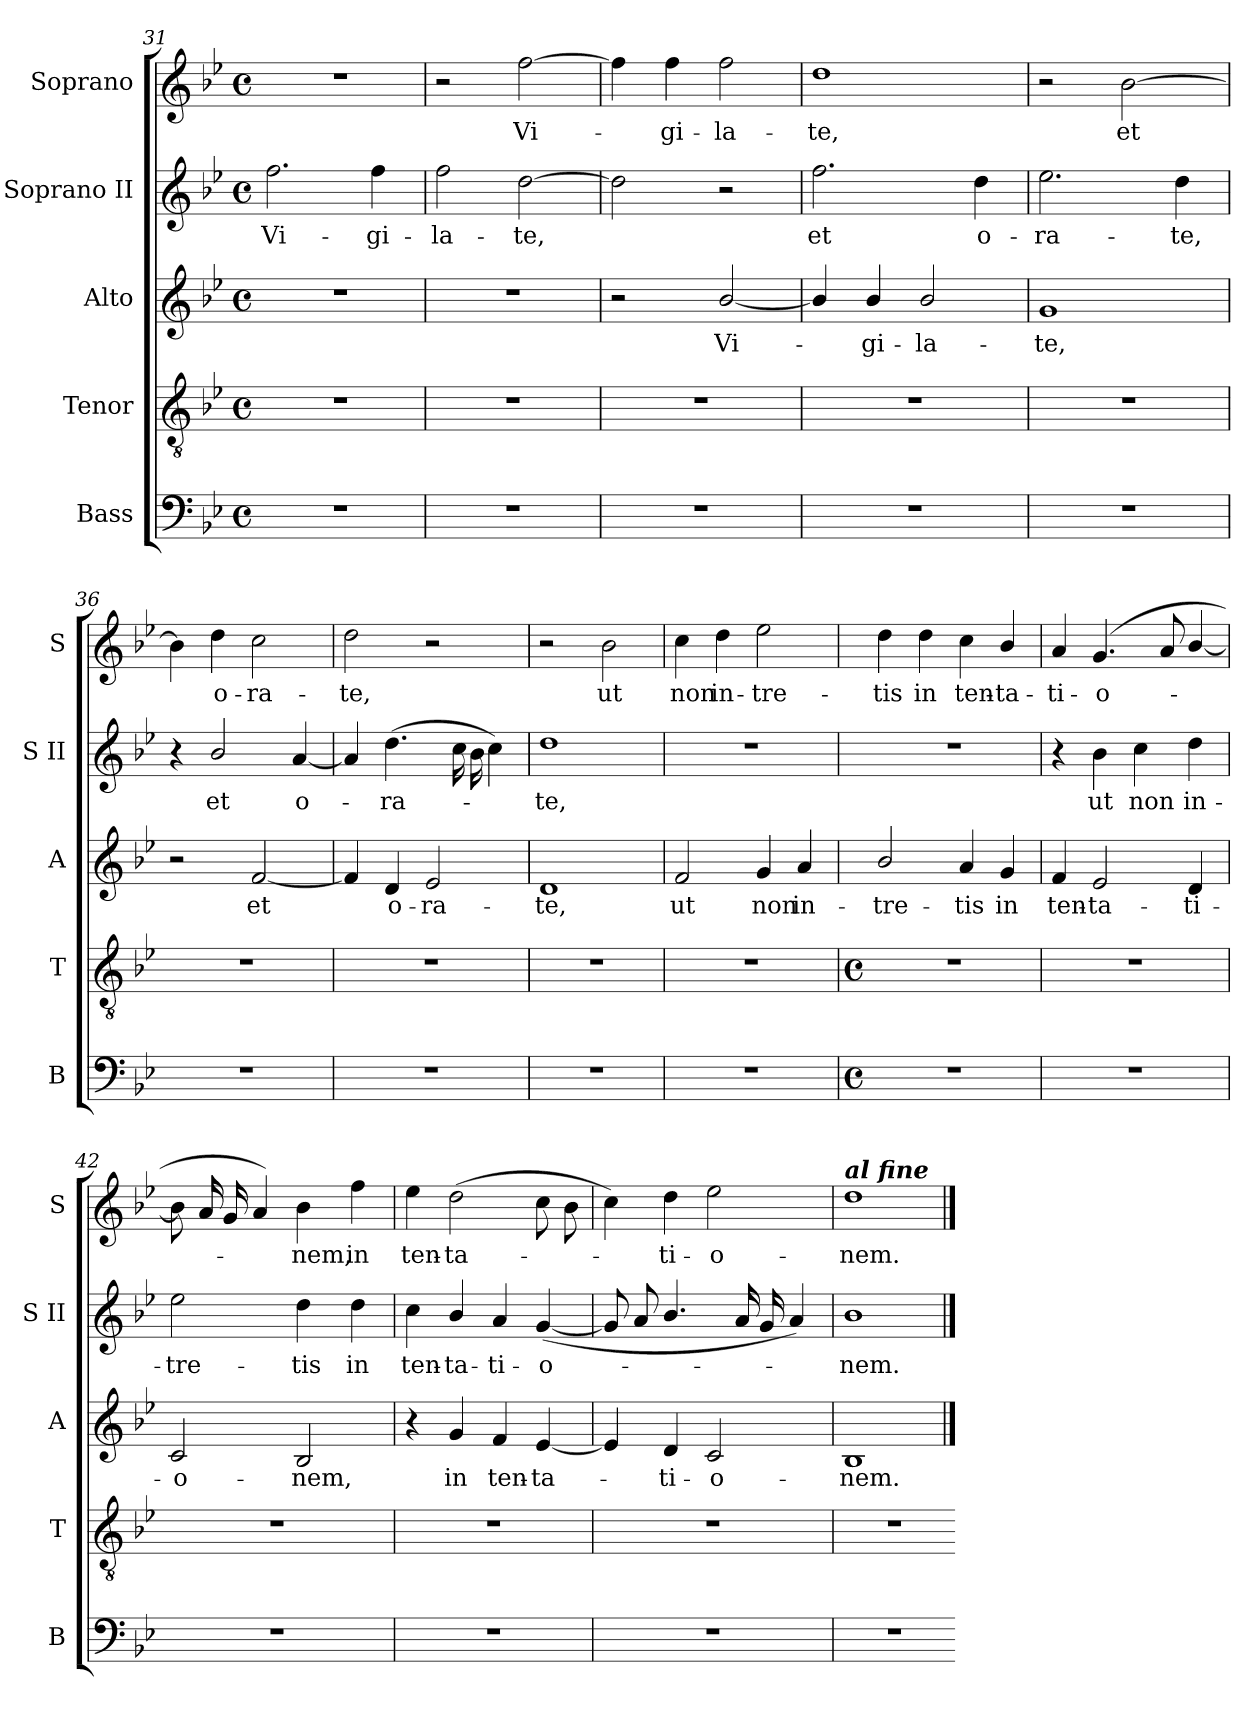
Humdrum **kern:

**kern	**kern	**kern	**text	**kern	**text	**kern	**text
*part5	*part4	*part3	*part3	*part2	*part2	*part1	*part1
*staff5	*staff4	*staff3	*staff3	*staff2	*staff2	*staff1	*staff1
*I"Bass	*I"Tenor	*I"Alto	*	*I"Soprano II	*	*I"Soprano	*
*I'B	*I'T	*I'A	*	*I'S II	*	*I'S	*
!!LO:LB:g=z
*clefF4	*clefGv2	*clefG2	*	*clefG2	*	*clefG2	*
*k[b-e-]	*k[b-e-]	*k[b-e-]	*	*k[b-e-]	*	*k[b-e-]	*
*B-:	*B-:	*B-:	*	*B-:	*	*B-:	*
*M4/4	*M4/4	*M4/4	*	*M4/4	*	*M4/4	*
*met(c)	*met(c)	*met(c)	*	*met(c)	*	*met(c)	*
=31	=31	=31	=31	=31	=31	=31	=31
!	!	!	!	!	!LO:LY:b	!	!
1r	1r	1r	.	2.ff	Vi-	1r	.
!	!	!	!	!	!LO:LY:b	!	!
.	.	.	.	4ff	-gi-	.	.
=32	=32	=32	=32	=32	=32	=32	=32
!	!	!	!	!	!LO:LY:b	!	!
1r	1r	1r	.	2ff	-la-	2r	.
!	!	!	!	!	!LO:LY:b	!	!LO:LY:b
.	.	.	.	[2dd	-te,	[2ff	Vi-
=33	=33	=33	=33	=33	=33	=33	=33
1r	1r	2r	.	2dd]	.	4ff]	.
!	!	!	!	!	!	!	!LO:LY:b
.	.	.	.	.	.	4ff	gi-
!	!	!	!LO:LY:b	!	!	!	!LO:LY:b
.	.	[2b-/	Vi-	2r	.	2ff	-la-
=34	=34	=34	=34	=34	=34	=34	=34
!	!	!	!	!	!LO:LY:b	!	!LO:LY:b
1r	1r	4b-/]	.	2.ff	et	1dd	-te,
!	!	!	!LO:LY:b	!	!	!	!
.	.	4b-/	-gi-	.	.	.	.
!	!	!	!LO:LY:b	!	!	!	!
.	.	2b-/	-la-	.	.	.	.
!	!	!	!	!	!LO:LY:b	!	!
.	.	.	.	4dd	o-	.	.
=35	=35	=35	=35	=35	=35	=35	=35
!	!	!	!LO:LY:b	!	!LO:LY:b	!	!
1r	1r	1g	-te,	2.ee-	-ra-	2r	.
!	!	!	!	!	!	!	!LO:LY:b
.	.	.	.	.	.	[2b-	et
!	!	!	!	!	!LO:LY:b	!	!
.	.	.	.	4dd	-te,	.	.
=36	=36	=36	=36	=36	=36	=36	=36
1r	1r	2r	.	4r	.	4b-]	.
!	!	!	!	!	!LO:LY:b	!	!LO:LY:b
.	.	.	.	2b-/	et	4dd	o-
!	!	!	!LO:LY:b	!	!	!	!LO:LY:b
.	.	[2f	et	.	.	2cc	-ra-
!	!	!	!	!	!LO:LY:b	!	!
.	.	.	.	[4a	o-	.	.
=37	=37	=37	=37	=37	=37	=37	=37
!	!	!	!	!	!	!	!LO:LY:b
1r	1r	4f]	.	4a]	.	2dd	-te,
!	!	!	!LO:LY:b	!	!LO:LY:b	!	!
.	.	4d	o-	(>4.dd	ra-	.	.
!	!	!	!LO:LY:b	!	!	!	!
.	.	2e-	-ra-	.	.	2r	.
.	.	.	.	16ccLL	.	.	.
.	.	.	.	16b-	.	.	.
.	.	.	.	4cc)	.	.	.
=38	=38	=38	=38	=38	=38	=38	=38
!	!	!	!LO:LY:b	!	!LO:LY:b	!	!
1r	1r	1d	-te,	1dd	te,	2r	.
!	!	!	!	!	!	!	!LO:LY:b
.	.	.	.	.	.	2b-	ut
=39	=39	=39	=39	=39	=39	=39	=39
!	!	!	!LO:LY:b	!	!	!	!LO:LY:b
1r	1r	2f	ut	1r	.	4cc	non
!	!	!	!	!	!	!	!LO:LY:b
.	.	.	.	.	.	4dd	in-
!	!	!	!LO:LY:b	!	!	!	!LO:LY:b
.	.	4g	non	.	.	2ee-	-tre-
!	!	!	!LO:LY:b	!	!	!	!
.	.	4a	in-	.	.	.	.
!!LO:LB:g=z
=40	=40	=40	=40	=40	=40	=40	=40
*M4/4	*M4/4	*	*	*	*	*	*
*met(c)	*met(c)	*	*	*	*	*	*
!	!	!	!LO:LY:b	!	!	!	!LO:LY:b
1r	1r	2b-/	-tre-	1r	.	4dd	-tis
!	!	!	!	!	!	!	!LO:LY:b
.	.	.	.	.	.	4dd	in
!	!	!	!LO:LY:b	!	!	!	!LO:LY:b
.	.	4a	-tis	.	.	4cc	ten-
!	!	!	!LO:LY:b	!	!	!	!LO:LY:b
.	.	4g	in	.	.	4b-/	-ta-
=41	=41	=41	=41	=41	=41	=41	=41
!	!	!	!LO:LY:b	!	!	!	!LO:LY:b
1r	1r	4f	ten-	4r	.	4a	-ti-
!	!	!	!LO:LY:b	!	!LO:LY:b	!	!LO:LY:b
.	.	2e-	-ta-	4b-	ut	(<4.g	-o-
!	!	!	!	!	!LO:LY:b	!	!
.	.	.	.	4cc	non	.	.
.	.	.	.	.	.	8aL	.
!	!	!	!LO:LY:b	!	!LO:LY:b	!	!
.	.	4d	-ti-	4dd	in-	[4b-/	.
=42	=42	=42	=42	=42	=42	=42	=42
!	!	!	!LO:LY:b	!	!LO:LY:b	!	!
1r	1r	2c	-o-	2ee-	-tre-	8b-]	.
.	.	.	.	.	.	16aL	.
.	.	.	.	.	.	16g	.
.	.	.	.	.	.	4a)	.
!	!	!	!LO:LY:b	!	!LO:LY:b	!	!LO:LY:b
.	.	2B-	-nem,	4dd	-tis	4b-	nem,
!	!	!	!	!	!LO:LY:b	!	!LO:LY:b
.	.	.	.	4dd	in	4ff	in
=43	=43	=43	=43	=43	=43	=43	=43
!	!	!	!	!	!LO:LY:b	!	!LO:LY:b
1r	1r	4r	.	4cc	ten-	4ee-	ten-
!	!	!	!LO:LY:b	!	!LO:LY:b	!	!LO:LY:b
.	.	4g	in	4b-/	-ta-	(>2dd	-ta-
!	!	!	!LO:LY:b	!	!LO:LY:b	!	!
.	.	4f	ten-	4a	-ti-	.	.
!	!	!	!LO:LY:b	!	!LO:LY:b	!	!
.	.	[4e-	-ta-	(<[4g	-o-	8cc	.
.	.	.	.	.	.	8b-	.
=44	=44	=44	=44	=44	=44	=44	=44
1r	1r	4e-]	.	8gL]	.	4cc)	.
.	.	.	.	8a	.	.	.
!	!	!	!LO:LY:b	!	!	!	!LO:LY:b
.	.	4d	ti-	4.b-/	.	4dd	ti-
!	!	!	!LO:LY:b	!	!	!	!LO:LY:b
.	.	2c	-o-	.	.	2ee-	-o-
.	.	.	.	16aL	.	.	.
.	.	.	.	16g	.	.	.
.	.	.	.	4a)	.	.	.
=45	=45	=45	=45	=45	=45	=45	=45
!	!	!	!	!	!	!LO:TX:a:Bi:t=al fine	!
!	!	!	!LO:LY:b	!	!LO:LY:b	!	!LO:LY:b
1r	1r	1B-	-nem.	1b-	nem.	1dd	-nem.
=	=	==	==	==	==	==	==
*-	*-	*-	*-	*-	*-	*-	*-
